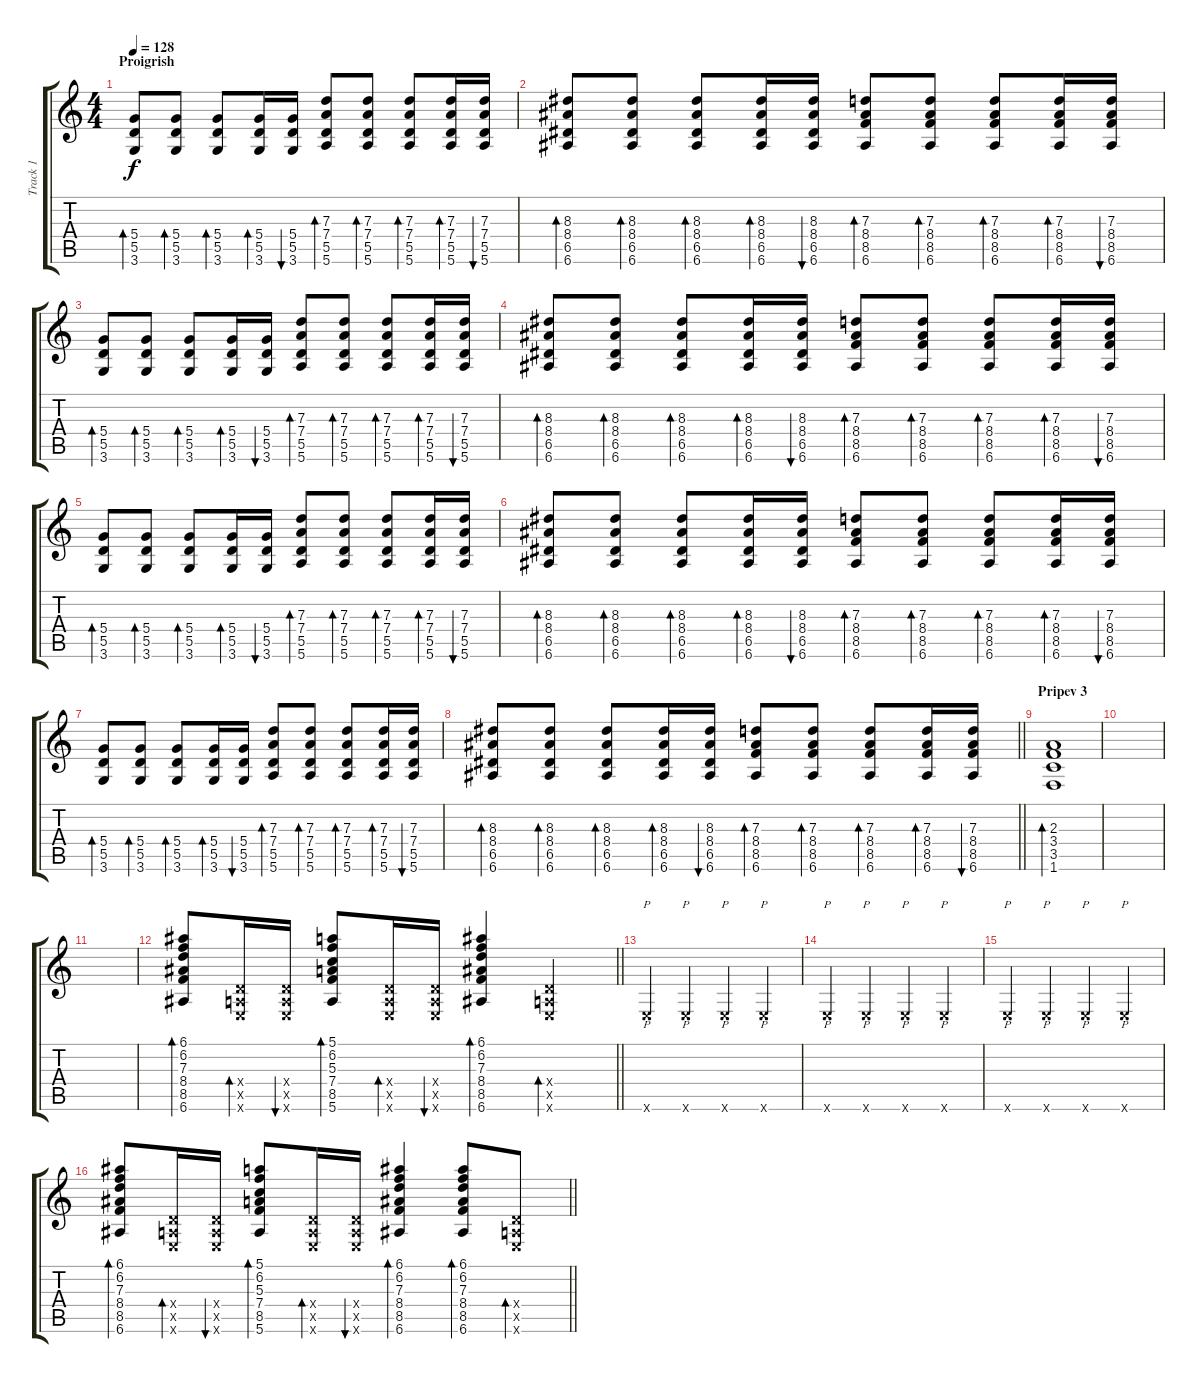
\track ("Track 1" "Track 1") {instrument acousticguitarsteel}
\staff {score tabs}
\tuning (E4 B3 G3 D3 A2 E2) {hide}
\ts (4 4)
\section ("" "Proigrish")
\tempo 128
\clef g2
\ks c
(5.4 5.5 3.6).8{bd 60 dy f} (5.4 5.5 3.6).8{bd 60} (5.4 5.5 3.6).8{bd 60} (5.4 5.5 3.6).16{bd 60} (5.4 5.5 3.6).16{bu 60} (7.3 7.4 5.5 5.6).8{bd 60} (7.3 7.4 5.5 5.6).8{bd 60} (7.3 7.4 5.5 5.6).8{bd 60} (7.3 7.4 5.5 5.6).16{bd 60} (7.3 7.4 5.5 5.6).16{bu 60} |
(8.3 8.4 6.5 6.6).8{bd 60} (8.3 8.4 6.5 6.6).8{bd 60} (8.3 8.4 6.5 6.6).8{bd 60} (8.3 8.4 6.5 6.6).16{bd 60} (8.3 8.4 6.5 6.6).16{bu 60} (7.3 8.4 8.5 6.6).8{bd 60} (7.3 8.4 8.5 6.6).8{bd 60} (7.3 8.4 8.5 6.6).8{bd 60} (7.3 8.4 8.5 6.6).16{bd 60} (7.3 8.4 8.5 6.6).16{bu 60} |
(5.4 5.5 3.6).8{bd 60} (5.4 5.5 3.6).8{bd 60} (5.4 5.5 3.6).8{bd 60} (5.4 5.5 3.6).16{bd 60} (5.4 5.5 3.6).16{bu 60} (7.3 7.4 5.5 5.6).8{bd 60} (7.3 7.4 5.5 5.6).8{bd 60} (7.3 7.4 5.5 5.6).8{bd 60} (7.3 7.4 5.5 5.6).16{bd 60} (7.3 7.4 5.5 5.6).16{bu 60} |
(8.3 8.4 6.5 6.6).8{bd 60} (8.3 8.4 6.5 6.6).8{bd 60} (8.3 8.4 6.5 6.6).8{bd 60} (8.3 8.4 6.5 6.6).16{bd 60} (8.3 8.4 6.5 6.6).16{bu 60} (7.3 8.4 8.5 6.6).8{bd 60} (7.3 8.4 8.5 6.6).8{bd 60} (7.3 8.4 8.5 6.6).8{bd 60} (7.3 8.4 8.5 6.6).16{bd 60} (7.3 8.4 8.5 6.6).16{bu 60} |
(5.4 5.5 3.6).8{bd 60} (5.4 5.5 3.6).8{bd 60} (5.4 5.5 3.6).8{bd 60} (5.4 5.5 3.6).16{bd 60} (5.4 5.5 3.6).16{bu 60} (7.3 7.4 5.5 5.6).8{bd 60} (7.3 7.4 5.5 5.6).8{bd 60} (7.3 7.4 5.5 5.6).8{bd 60} (7.3 7.4 5.5 5.6).16{bd 60} (7.3 7.4 5.5 5.6).16{bu 60} |
(8.3 8.4 6.5 6.6).8{bd 60} (8.3 8.4 6.5 6.6).8{bd 60} (8.3 8.4 6.5 6.6).8{bd 60} (8.3 8.4 6.5 6.6).16{bd 60} (8.3 8.4 6.5 6.6).16{bu 60} (7.3 8.4 8.5 6.6).8{bd 60} (7.3 8.4 8.5 6.6).8{bd 60} (7.3 8.4 8.5 6.6).8{bd 60} (7.3 8.4 8.5 6.6).16{bd 60} (7.3 8.4 8.5 6.6).16{bu 60} |
(5.4 5.5 3.6).8{bd 60} (5.4 5.5 3.6).8{bd 60} (5.4 5.5 3.6).8{bd 60} (5.4 5.5 3.6).16{bd 60} (5.4 5.5 3.6).16{bu 60} (7.3 7.4 5.5 5.6).8{bd 60} (7.3 7.4 5.5 5.6).8{bd 60} (7.3 7.4 5.5 5.6).8{bd 60} (7.3 7.4 5.5 5.6).16{bd 60} (7.3 7.4 5.5 5.6).16{bu 60} |
\barLineRight lightlight
(8.3 8.4 6.5 6.6).8{bd 60} (8.3 8.4 6.5 6.6).8{bd 60} (8.3 8.4 6.5 6.6).8{bd 60} (8.3 8.4 6.5 6.6).16{bd 60} (8.3 8.4 6.5 6.6).16{bu 60} (7.3 8.4 8.5 6.6).8{bd 60} (7.3 8.4 8.5 6.6).8{bd 60} (7.3 8.4 8.5 6.6).8{bd 60} (7.3 8.4 8.5 6.6).16{bd 60} (7.3 8.4 8.5 6.6).16{bu 60} |
\section ("" "Pripev 3")
(2.3 3.4 3.5 1.6).1{bd 60} |
|
|
\barLineRight lightlight
(6.1 6.2 7.3 8.4 8.5 6.6).8{bd 60} (0.4{x} 0.5{x} 0.6{x}).16{bd 60} (0.4{x} 0.5{x} 0.6{x}).16{bu 60} (5.1 6.2 5.3 7.4 8.5 5.6).8{bd 60} (0.4{x} 0.5{x} 0.6{x}).16{bd 60} (0.4{x} 0.5{x} 0.6{x}).16{bu 60} (6.1 6.2 7.3 8.4 8.5 6.6).4{bd 60} (0.4{x} 0.5{x} 0.6{x}).4{bd 60} |
0.6{x}.4{p} 0.6{x}.4{p} 0.6{x}.4{p} 0.6{x}.4{p} |
0.6{x}.4{p} 0.6{x}.4{p} 0.6{x}.4{p} 0.6{x}.4{p} |
0.6{x}.4{p} 0.6{x}.4{p} 0.6{x}.4{p} 0.6{x}.4{p} |
\barLineRight lightlight
(6.1 6.2 7.3 8.4 8.5 6.6).8{bd 60} (0.4{x} 0.5{x} 0.6{x}).16{bd 60} (0.4{x} 0.5{x} 0.6{x}).16{bu 60} (5.1 6.2 5.3 7.4 8.5 5.6).8{bd 60} (0.4{x} 0.5{x} 0.6{x}).16{bd 60} (0.4{x} 0.5{x} 0.6{x}).16{bu 60} (6.1 6.2 7.3 8.4 8.5 6.6).4{bd 60} (6.1 6.2 7.3 8.4 8.5 6.6).8{bd 60} (0.4{x} 0.5{x} 0.6{x}).8{bd 60}
